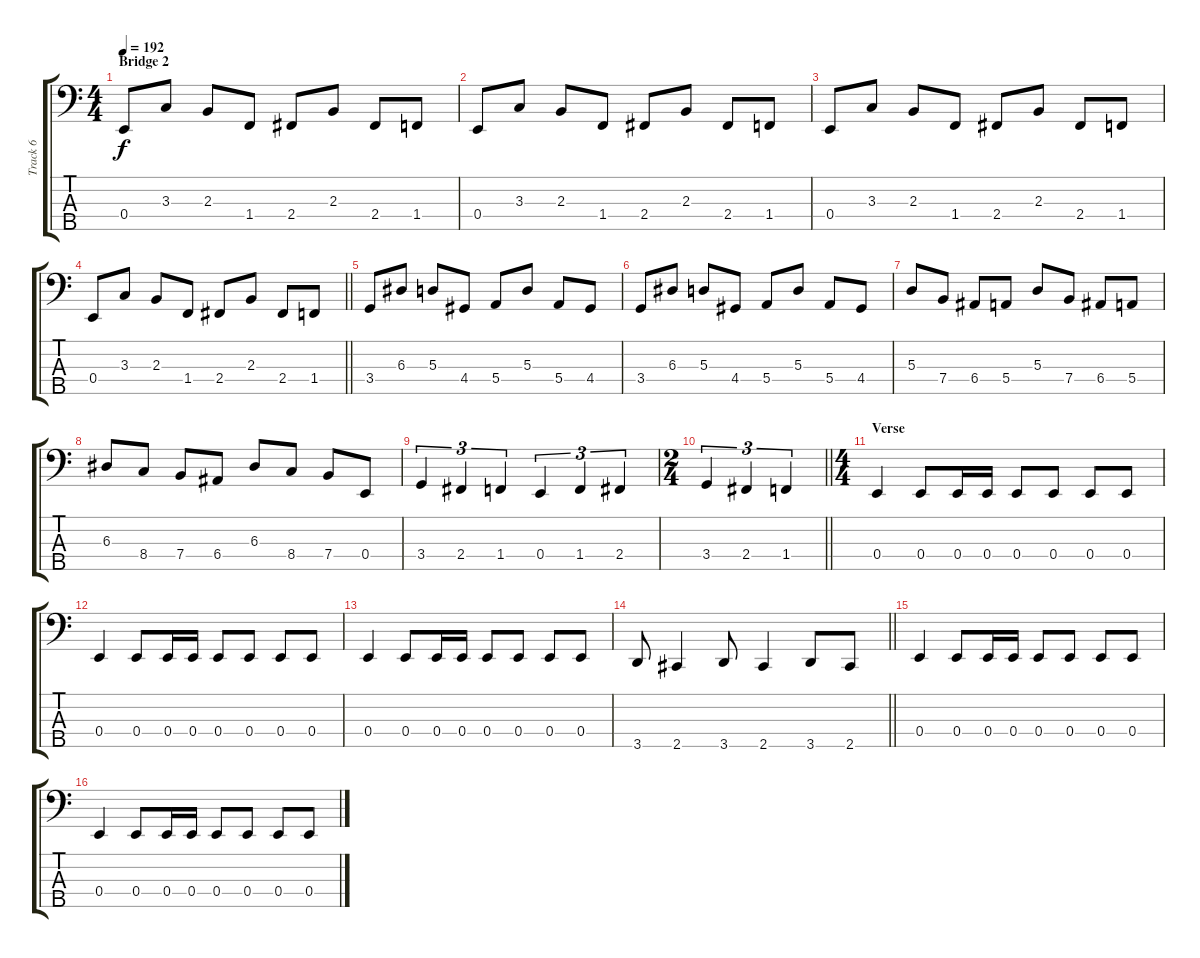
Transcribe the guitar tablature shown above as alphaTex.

\track ("Track 6" "Track 6") {instrument electricbassfinger}
\staff {score tabs}
\tuning (G2 D2 A1 E1 B0) {hide}
\ts (4 4)
\section ("" "Bridge 2")
\tempo 192
\clef f4
\ks c
0.4.8{dy f} 3.3.8 2.3.8 1.4.8 2.4.8 2.3.8 2.4.8 1.4.8 |
0.4.8 3.3.8 2.3.8 1.4.8 2.4.8 2.3.8 2.4.8 1.4.8 |
0.4.8 3.3.8 2.3.8 1.4.8 2.4.8 2.3.8 2.4.8 1.4.8 |
\barLineRight lightlight
0.4.8 3.3.8 2.3.8 1.4.8 2.4.8 2.3.8 2.4.8 1.4.8 |
3.4.8 6.3.8 5.3.8 4.4.8 5.4.8 5.3.8 5.4.8 4.4.8 |
3.4.8 6.3.8 5.3.8 4.4.8 5.4.8 5.3.8 5.4.8 4.4.8 |
5.3.8 7.4.8 6.4.8 5.4.8 5.3.8 7.4.8 6.4.8 5.4.8 |
6.3.8 8.4.8 7.4.8 6.4.8 6.3.8 8.4.8 7.4.8 0.4.8 |
3.4.4{tu (3 2)} 2.4.4{tu (3 2)} 1.4.4{tu (3 2)} 0.4.4{tu (3 2)} 1.4.4{tu (3 2)} 2.4.4{tu (3 2)} |
\ts (2 4)
\barLineRight lightlight
3.4.4{tu (3 2)} 2.4.4{tu (3 2)} 1.4.4{tu (3 2)} |
\ts (4 4)
\section ("" "Verse")
0.4.4 0.4.8 0.4.16 0.4.16 0.4.8 0.4.8 0.4.8 0.4.8 |
0.4.4 0.4.8 0.4.16 0.4.16 0.4.8 0.4.8 0.4.8 0.4.8 |
0.4.4 0.4.8 0.4.16 0.4.16 0.4.8 0.4.8 0.4.8 0.4.8 |
\barLineRight lightlight
3.5.8 2.5.4 3.5.8 2.5.4 3.5.8 2.5.8 |
0.4.4 0.4.8 0.4.16 0.4.16 0.4.8 0.4.8 0.4.8 0.4.8 |
0.4.4 0.4.8 0.4.16 0.4.16 0.4.8 0.4.8 0.4.8 0.4.8
